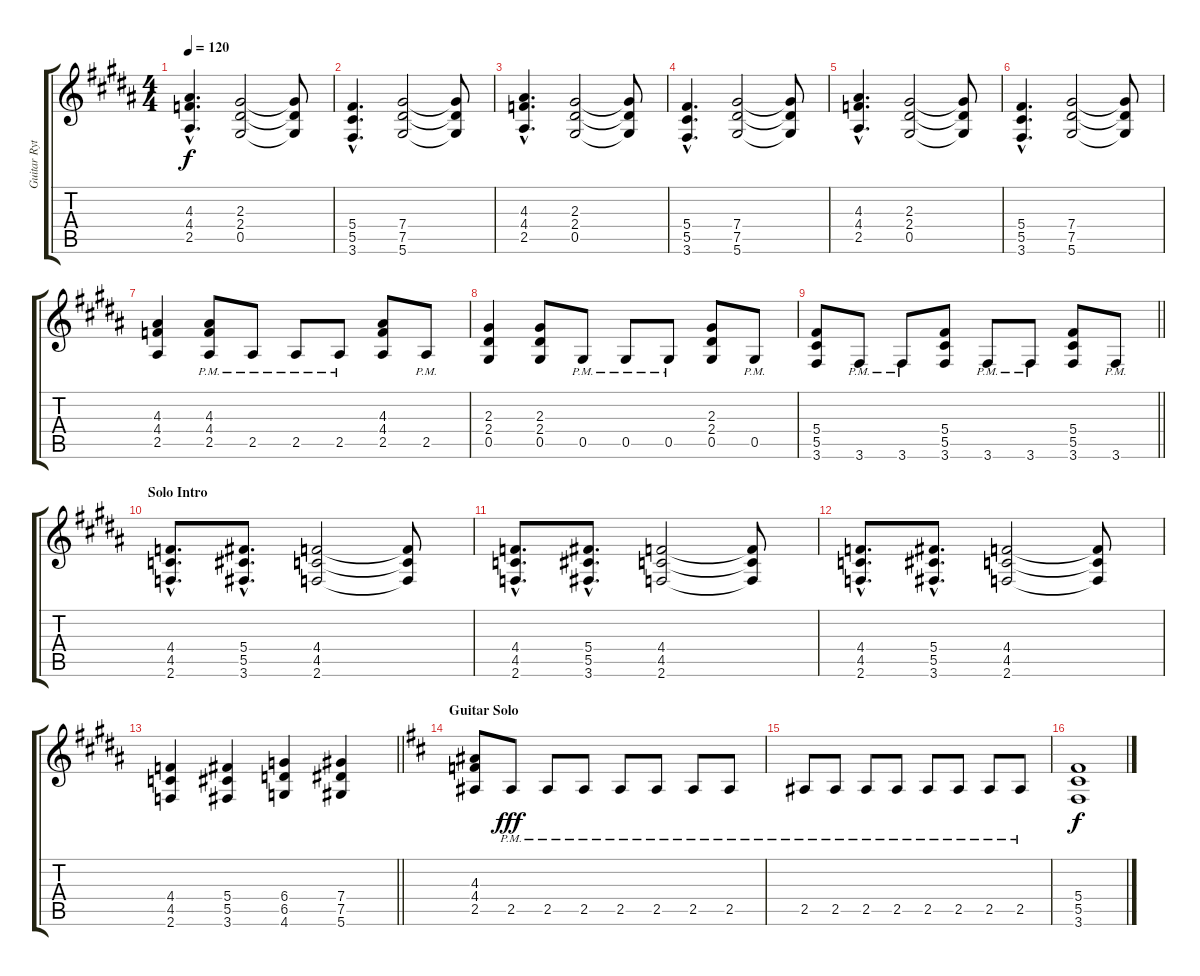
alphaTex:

\track ("Guitar Rythm 1" "Guitar Ryt") {instrument distortionguitar}
\staff {score tabs}
\tuning (Eb4 Bb3 Gb3 Db3 Ab2 Eb2) {hide}
\ts (4 4)
\tempo 120
\clef g2
\ks b
(4.3{hac} 4.4{hac} 2.5{hac}).4{d dy f} (2.3 2.4 0.5).2 (2.3{t} 2.4{t} 0.5{t}).8 |
(5.4{hac} 5.5{hac} 3.6{hac}).4{d} (7.4 7.5 5.6).2 (7.4{t} 7.5{t} 5.6{t}).8 |
(4.3{hac} 4.4{hac} 2.5{hac}).4{d volume 8} (2.3 2.4 0.5).2 (2.3{t} 2.4{t} 0.5{t}).8 |
(5.4{hac} 5.5{hac} 3.6{hac}).4{d} (7.4 7.5 5.6).2 (7.4{t} 7.5{t} 5.6{t}).8 |
(4.3{hac} 4.4{hac} 2.5{hac}).4{d} (2.3 2.4 0.5).2 (2.3{t} 2.4{t} 0.5{t}).8 |
(5.4{hac} 5.5{hac} 3.6{hac}).4{d} (7.4 7.5 5.6).2 (7.4{t} 7.5{t} 5.6{t}).8 |
(4.3 4.4 2.5).4{volume 14} (4.3{pm} 4.4{pm} 2.5{pm}).8 2.5{pm}.8 2.5{pm}.8 2.5{pm}.8 (4.3 4.4 2.5).8 2.5{pm}.8 |
(2.3 2.4 0.5).4 (2.3 2.4 0.5).8 0.5{pm}.8 0.5{pm}.8 0.5{pm}.8 (2.3 2.4 0.5).8 0.5{pm}.8 |
\barLineRight lightlight
(5.4 5.5 3.6).8 3.6{pm}.8 3.6{pm}.8 (5.4 5.5 3.6).8 3.6{pm}.8 3.6{pm}.8 (5.4 5.5 3.6).8 3.6{pm}.8 |
\section ("" "Solo Intro")
(4.4{hac} 4.5{hac} 2.6{hac}).8{d volume 10} (5.4{hac} 5.5{hac} 3.6{hac}).8{d} (4.4 4.5 2.6).2 (4.4{t} 4.5{t} 2.6{t}).8 |
(4.4{hac} 4.5{hac} 2.6{hac}).8{d} (5.4{hac} 5.5{hac} 3.6{hac}).8{d} (4.4 4.5 2.6).2 (4.4{t} 4.5{t} 2.6{t}).8 |
(4.4{hac} 4.5{hac} 2.6{hac}).8{d volume 10} (5.4{hac} 5.5{hac} 3.6{hac}).8{d} (4.4 4.5 2.6).2 (4.4{t} 4.5{t} 2.6{t}).8 |
\barLineRight lightlight
(4.4 4.5 2.6).4 (5.4 5.5 3.6).4 (6.4 6.5 4.6).4 (7.4 7.5 5.6).4 |
\section ("" "Guitar Solo")
\ks d
(4.3 4.4 2.5).8{volume 14} 2.5{pm}.8{dy fff} 2.5{pm}.8 2.5{pm}.8 2.5{pm}.8 2.5{pm}.8 2.5{pm}.8 2.5{pm}.8 |
2.5{pm}.8 2.5{pm}.8 2.5{pm}.8 2.5{pm}.8 2.5{pm}.8 2.5{pm}.8 2.5{pm}.8 2.5{pm}.8 |
(5.4 5.5 3.6).1{dy f}
